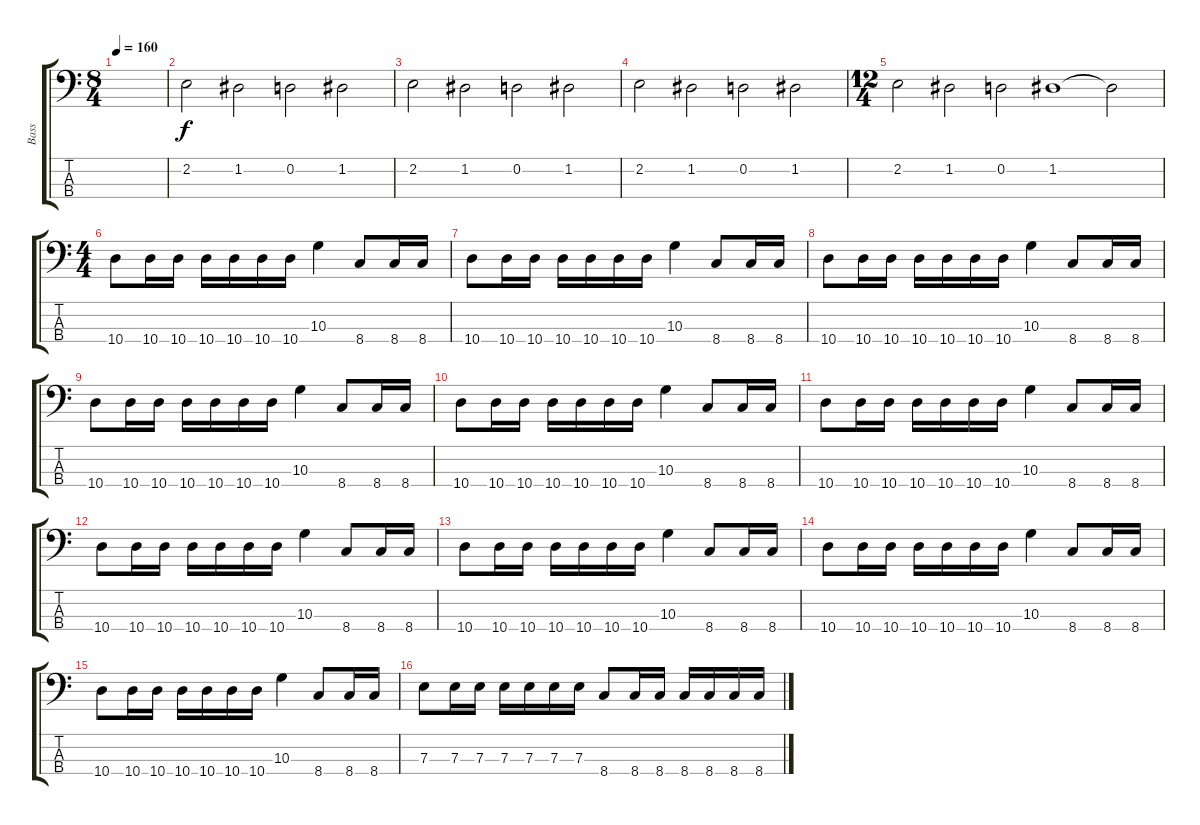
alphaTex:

\track ("Bass" "Bass") {instrument electricbasspick}
\staff {score tabs}
\tuning (G2 D2 A1 E1) {hide}
\ts (8 4)
\tempo 160
\clef f4
\ks c
|
2.2.2 1.2.2 0.2.2 1.2.2 |
2.2.2 1.2.2 0.2.2 1.2.2 |
2.2.2 1.2.2 0.2.2 1.2.2 |
\ts (12 4)
2.2.2 1.2.2 0.2.2 1.2.1 1.2{t}.2 |
\ts (4 4)
10.4.8 10.4.16 10.4.16 10.4.16 10.4.16 10.4.16 10.4.16 10.3.4 8.4.8 8.4.16 8.4.16 |
10.4.8 10.4.16 10.4.16 10.4.16 10.4.16 10.4.16 10.4.16 10.3.4 8.4.8 8.4.16 8.4.16 |
10.4.8 10.4.16 10.4.16 10.4.16 10.4.16 10.4.16 10.4.16 10.3.4 8.4.8 8.4.16 8.4.16 |
10.4.8 10.4.16 10.4.16 10.4.16 10.4.16 10.4.16 10.4.16 10.3.4 8.4.8 8.4.16 8.4.16 |
10.4.8 10.4.16 10.4.16 10.4.16 10.4.16 10.4.16 10.4.16 10.3.4 8.4.8 8.4.16 8.4.16 |
10.4.8 10.4.16 10.4.16 10.4.16 10.4.16 10.4.16 10.4.16 10.3.4 8.4.8 8.4.16 8.4.16 |
10.4.8 10.4.16 10.4.16 10.4.16 10.4.16 10.4.16 10.4.16 10.3.4 8.4.8 8.4.16 8.4.16 |
10.4.8 10.4.16 10.4.16 10.4.16 10.4.16 10.4.16 10.4.16 10.3.4 8.4.8 8.4.16 8.4.16 |
10.4.8 10.4.16 10.4.16 10.4.16 10.4.16 10.4.16 10.4.16 10.3.4 8.4.8 8.4.16 8.4.16 |
10.4.8 10.4.16 10.4.16 10.4.16 10.4.16 10.4.16 10.4.16 10.3.4 8.4.8 8.4.16 8.4.16 |
7.3.8 7.3.16 7.3.16 7.3.16 7.3.16 7.3.16 7.3.16 8.4.8 8.4.16 8.4.16 8.4.16 8.4.16 8.4.16 8.4.16
